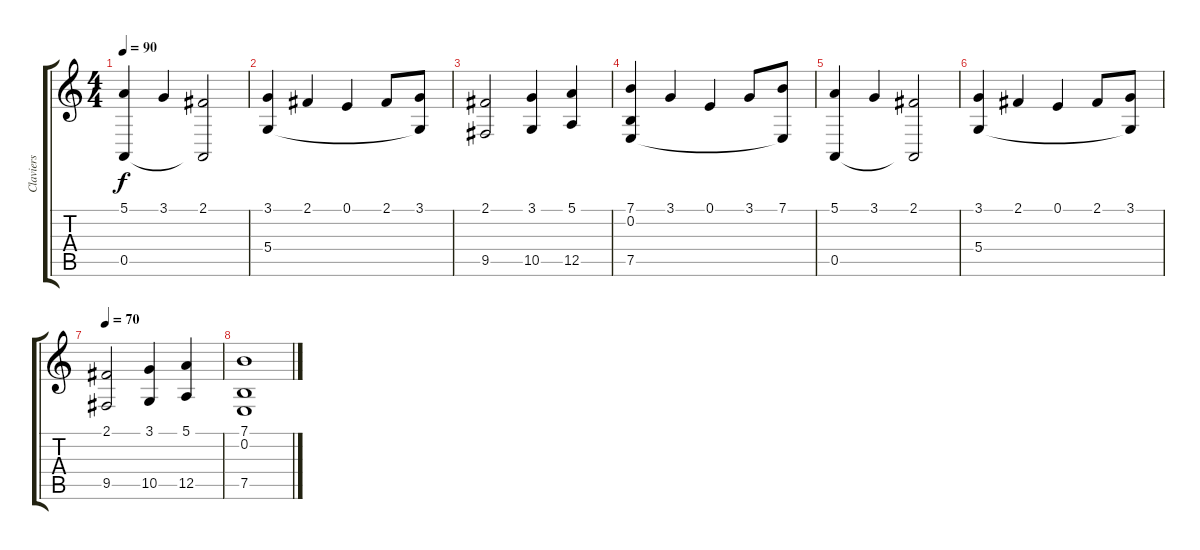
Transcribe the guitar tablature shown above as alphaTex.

\track ("Claviers" "Claviers") {instrument drawbarorgan}
\staff {score tabs}
\tuning (E4 B3 G3 D3 A2 E2) {hide}
\ts (4 4)
\tempo 90
\clef g2
\ks c
(5.1 0.5).4{dy f} 3.1.4 (2.1 0.5{t}).2 |
(3.1 5.4).4 2.1.4 0.1.4 2.1.8 (3.1 5.4{t}).8 |
(2.1 9.5).2 (3.1 10.5).4 (5.1 12.5).4 |
(7.1 0.2 7.5).4 3.1.4 0.1.4 3.1.8 (7.1 7.5{t}).8 |
(5.1 0.5).4 3.1.4 (2.1 0.5{t}).2 |
(3.1 5.4).4 2.1.4 0.1.4 2.1.8 (3.1 5.4{t}).8 |
\tempo 70
(2.1 9.5).2 (3.1 10.5).4 (5.1 12.5).4 |
(7.1 0.2 7.5).1{volume 1}
